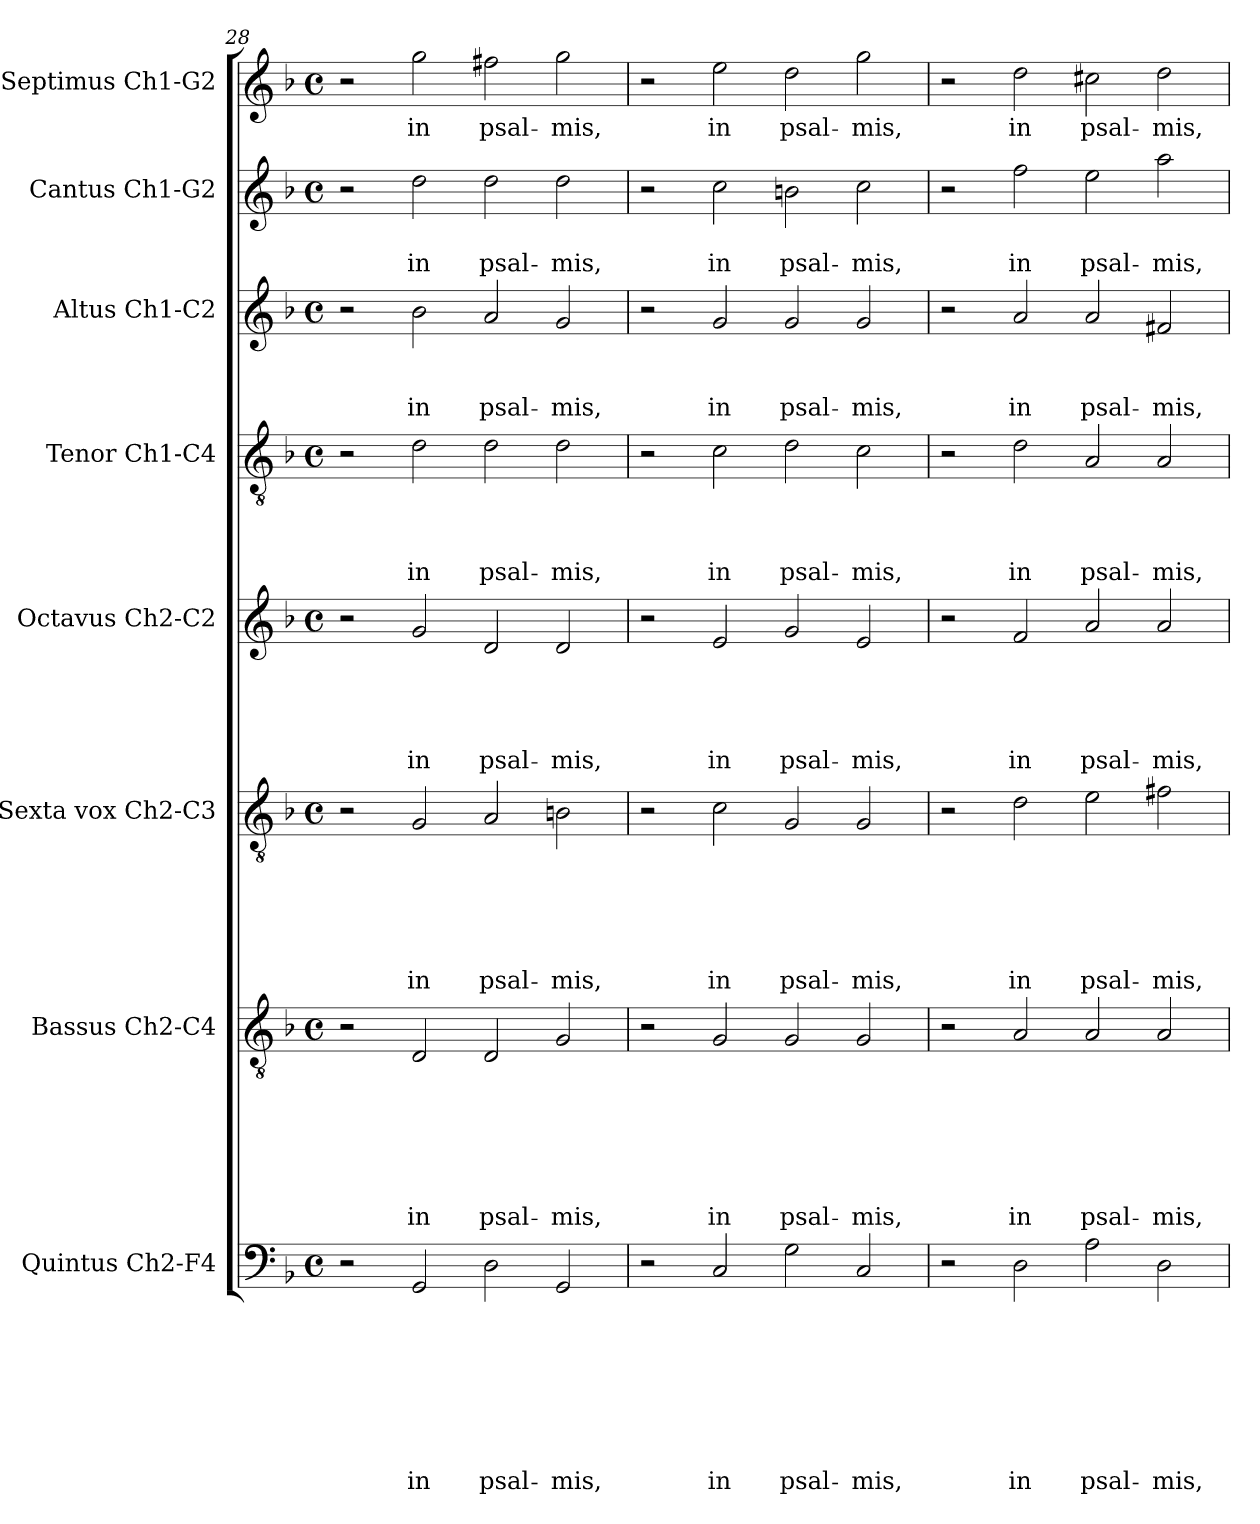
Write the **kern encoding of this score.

**kern	**text	**text	**text	**text	**text	**text	**text	**text	**kern	**text	**text	**text	**text	**text	**text	**text	**kern	**text	**text	**text	**text	**text	**text	**kern	**text	**text	**text	**text	**text	**kern	**text	**text	**text	**text	**kern	**text	**text	**text	**kern	**text	**text	**kern	**text
*part8	*part8	*part8	*part8	*part8	*part8	*part8	*part8	*part8	*part7	*part7	*part7	*part7	*part7	*part7	*part7	*part7	*part6	*part6	*part6	*part6	*part6	*part6	*part6	*part5	*part5	*part5	*part5	*part5	*part5	*part4	*part4	*part4	*part4	*part4	*part3	*part3	*part3	*part3	*part2	*part2	*part2	*part1	*part1
*staff8	*staff8	*staff8	*staff8	*staff8	*staff8	*staff8	*staff8	*staff8	*staff7	*staff7	*staff7	*staff7	*staff7	*staff7	*staff7	*staff7	*staff6	*staff6	*staff6	*staff6	*staff6	*staff6	*staff6	*staff5	*staff5	*staff5	*staff5	*staff5	*staff5	*staff4	*staff4	*staff4	*staff4	*staff4	*staff3	*staff3	*staff3	*staff3	*staff2	*staff2	*staff2	*staff1	*staff1
*I"Quintus Ch2-F4	*	*	*	*	*	*	*	*	*I"Bassus Ch2-C4	*	*	*	*	*	*	*	*I"Sexta vox  Ch2-C3	*	*	*	*	*	*	*I"Octavus Ch2-C2	*	*	*	*	*	*I"Tenor Ch1-C4	*	*	*	*	*I"Altus Ch1-C2	*	*	*	*I"Cantus Ch1-G2	*	*	*I"Septimus Ch1-G2	*
*	*	*	*	*	*	*	*	*	*I'B	*	*	*	*	*	*	*	*	*	*	*	*	*	*	*	*	*	*	*	*	*I'T	*	*	*	*	*I'A	*	*	*	*I'C	*	*	*	*
*clefF4	*	*	*	*	*	*	*	*	*clefGv2	*	*	*	*	*	*	*	*clefGv2	*	*	*	*	*	*	*clefG2	*	*	*	*	*	*clefGv2	*	*	*	*	*clefG2	*	*	*	*clefG2	*	*	*clefG2	*
*k[b-]	*	*	*	*	*	*	*	*	*k[b-]	*	*	*	*	*	*	*	*k[b-]	*	*	*	*	*	*	*k[b-]	*	*	*	*	*	*k[b-]	*	*	*	*	*k[b-]	*	*	*	*k[b-]	*	*	*k[b-]	*
*F:	*	*	*	*	*	*	*	*	*F:	*	*	*	*	*	*	*	*F:	*	*	*	*	*	*	*F:	*	*	*	*	*	*F:	*	*	*	*	*F:	*	*	*	*F:	*	*	*F:	*
*M4/4	*	*	*	*	*	*	*	*	*M4/4	*	*	*	*	*	*	*	*M4/4	*	*	*	*	*	*	*M4/4	*	*	*	*	*	*M4/4	*	*	*	*	*M4/4	*	*	*	*M4/4	*	*	*M4/4	*
*met(c)	*	*	*	*	*	*	*	*	*met(c)	*	*	*	*	*	*	*	*met(c)	*	*	*	*	*	*	*met(c)	*	*	*	*	*	*met(c)	*	*	*	*	*met(c)	*	*	*	*met(c)	*	*	*met(c)	*
=28	=28	=28	=28	=28	=28	=28	=28	=28	=28	=28	=28	=28	=28	=28	=28	=28	=28	=28	=28	=28	=28	=28	=28	=28	=28	=28	=28	=28	=28	=28	=28	=28	=28	=28	=28	=28	=28	=28	=28	=28	=28	=28	=28
2r	.	.	.	.	.	.	.	.	2r	.	.	.	.	.	.	.	2r	.	.	.	.	.	.	2r	.	.	.	.	.	2r	.	.	.	.	2r	.	.	.	2r	.	.	2r	.
!	!	!	!	!	!	!	!	!LO:LY:b	!	!	!	!	!	!	!	!LO:LY:b	!	!	!	!	!	!	!LO:LY:b	!	!	!	!	!	!LO:LY:b	!	!	!	!	!LO:LY:b	!	!	!	!LO:LY:b	!	!	!LO:LY:b	!	!LO:LY:b
2GG/	.	.	.	.	.	.	.	in	2D/	.	.	.	.	.	.	in	2G/	.	.	.	.	.	in	2g/	.	.	.	.	in	2d\	.	.	.	in	2b-\	.	.	in	2dd\	.	in	2gg\	in
!	!	!	!	!	!	!	!	!LO:LY:b	!	!	!	!	!	!	!	!LO:LY:b	!	!	!	!	!	!	!LO:LY:b	!	!	!	!	!	!LO:LY:b	!	!	!	!	!LO:LY:b	!	!	!	!LO:LY:b	!	!	!LO:LY:b	!	!LO:LY:b
2D\	.	.	.	.	.	.	.	psal-	2D/	.	.	.	.	.	.	psal-	2A/	.	.	.	.	.	psal-	2d/	.	.	.	.	psal-	2d\	.	.	.	psal-	2a/	.	.	psal-	2dd\	.	psal-	2ff#X\	psal-
!	!	!	!	!	!	!	!	!LO:LY:b	!	!	!	!	!	!	!	!LO:LY:b	!	!	!	!	!	!	!LO:LY:b	!	!	!	!	!	!LO:LY:b	!	!	!	!	!LO:LY:b	!	!	!	!LO:LY:b	!	!	!LO:LY:b	!	!LO:LY:b
2GG/	.	.	.	.	.	.	.	-mis,	2G/	.	.	.	.	.	.	-mis,	2Bn\	.	.	.	.	.	-mis,	2d/	.	.	.	.	-mis,	2d\	.	.	.	-mis,	2g/	.	.	-mis,	2dd\	.	-mis,	2gg\	-mis,
=29	=29	=29	=29	=29	=29	=29	=29	=29	=29	=29	=29	=29	=29	=29	=29	=29	=29	=29	=29	=29	=29	=29	=29	=29	=29	=29	=29	=29	=29	=29	=29	=29	=29	=29	=29	=29	=29	=29	=29	=29	=29	=29	=29
2r	.	.	.	.	.	.	.	.	2r	.	.	.	.	.	.	.	2r	.	.	.	.	.	.	2r	.	.	.	.	.	2r	.	.	.	.	2r	.	.	.	2r	.	.	2r	.
!	!	!	!	!	!	!	!	!LO:LY:b	!	!	!	!	!	!	!	!LO:LY:b	!	!	!	!	!	!	!LO:LY:b	!	!	!	!	!	!LO:LY:b	!	!	!	!	!LO:LY:b	!	!	!	!LO:LY:b	!	!	!LO:LY:b	!	!LO:LY:b
2C/	.	.	.	.	.	.	.	in	2G/	.	.	.	.	.	.	in	2c\	.	.	.	.	.	in	2e/	.	.	.	.	in	2c\	.	.	.	in	2g/	.	.	in	2cc\	.	in	2ee\	in
!	!	!	!	!	!	!	!	!LO:LY:b	!	!	!	!	!	!	!	!LO:LY:b	!	!	!	!	!	!	!LO:LY:b	!	!	!	!	!	!LO:LY:b	!	!	!	!	!LO:LY:b	!	!	!	!LO:LY:b	!	!	!LO:LY:b	!	!LO:LY:b
2G\	.	.	.	.	.	.	.	psal-	2G/	.	.	.	.	.	.	psal-	2G/	.	.	.	.	.	psal-	2g/	.	.	.	.	psal-	2d\	.	.	.	psal-	2g/	.	.	psal-	2bn\	.	psal-	2dd\	psal-
!	!	!	!	!	!	!	!	!LO:LY:b	!	!	!	!	!	!	!	!LO:LY:b	!	!	!	!	!	!	!LO:LY:b	!	!	!	!	!	!LO:LY:b	!	!	!	!	!LO:LY:b	!	!	!	!LO:LY:b	!	!	!LO:LY:b	!	!LO:LY:b
2C/	.	.	.	.	.	.	.	-mis,	2G/	.	.	.	.	.	.	-mis,	2G/	.	.	.	.	.	-mis,	2e/	.	.	.	.	-mis,	2c\	.	.	.	-mis,	2g/	.	.	-mis,	2cc\	.	-mis,	2gg\	-mis,
=30	=30	=30	=30	=30	=30	=30	=30	=30	=30	=30	=30	=30	=30	=30	=30	=30	=30	=30	=30	=30	=30	=30	=30	=30	=30	=30	=30	=30	=30	=30	=30	=30	=30	=30	=30	=30	=30	=30	=30	=30	=30	=30	=30
2r	.	.	.	.	.	.	.	.	2r	.	.	.	.	.	.	.	2r	.	.	.	.	.	.	2r	.	.	.	.	.	2r	.	.	.	.	2r	.	.	.	2r	.	.	2r	.
!	!	!	!	!	!	!	!	!LO:LY:b	!	!	!	!	!	!	!	!LO:LY:b	!	!	!	!	!	!	!LO:LY:b	!	!	!	!	!	!LO:LY:b	!	!	!	!	!LO:LY:b	!	!	!	!LO:LY:b	!	!	!LO:LY:b	!	!LO:LY:b
2D\	.	.	.	.	.	.	.	in	2A/	.	.	.	.	.	.	in	2d\	.	.	.	.	.	in	2f/	.	.	.	.	in	2d\	.	.	.	in	2a/	.	.	in	2ff\	.	in	2dd\	in
!	!	!	!	!	!	!	!	!LO:LY:b	!	!	!	!	!	!	!	!LO:LY:b	!	!	!	!	!	!	!LO:LY:b	!	!	!	!	!	!LO:LY:b	!	!	!	!	!LO:LY:b	!	!	!	!LO:LY:b	!	!	!LO:LY:b	!	!LO:LY:b
2A\	.	.	.	.	.	.	.	psal-	2A/	.	.	.	.	.	.	psal-	2e\	.	.	.	.	.	psal-	2a/	.	.	.	.	psal-	2A/	.	.	.	psal-	2a/	.	.	psal-	2ee\	.	psal-	2cc#X\	psal-
!	!	!	!	!	!	!	!	!LO:LY:b	!	!	!	!	!	!	!	!LO:LY:b	!	!	!	!	!	!	!LO:LY:b	!	!	!	!	!	!LO:LY:b	!	!	!	!	!LO:LY:b	!	!	!	!LO:LY:b	!	!	!LO:LY:b	!	!LO:LY:b
2D\	.	.	.	.	.	.	.	-mis,	2A/	.	.	.	.	.	.	-mis,	2f#X\	.	.	.	.	.	-mis,	2a/	.	.	.	.	-mis,	2A/	.	.	.	-mis,	2f#/	.	.	-mis,	2aa\	.	-mis,	2dd\	-mis,
=	=	=	=	=	=	=	=	=	=	=	=	=	=	=	=	=	=	=	=	=	=	=	=	=	=	=	=	=	=	=	=	=	=	=	=	=	=	=	=	=	=	=	=
*-	*-	*-	*-	*-	*-	*-	*-	*-	*-	*-	*-	*-	*-	*-	*-	*-	*-	*-	*-	*-	*-	*-	*-	*-	*-	*-	*-	*-	*-	*-	*-	*-	*-	*-	*-	*-	*-	*-	*-	*-	*-	*-	*-
